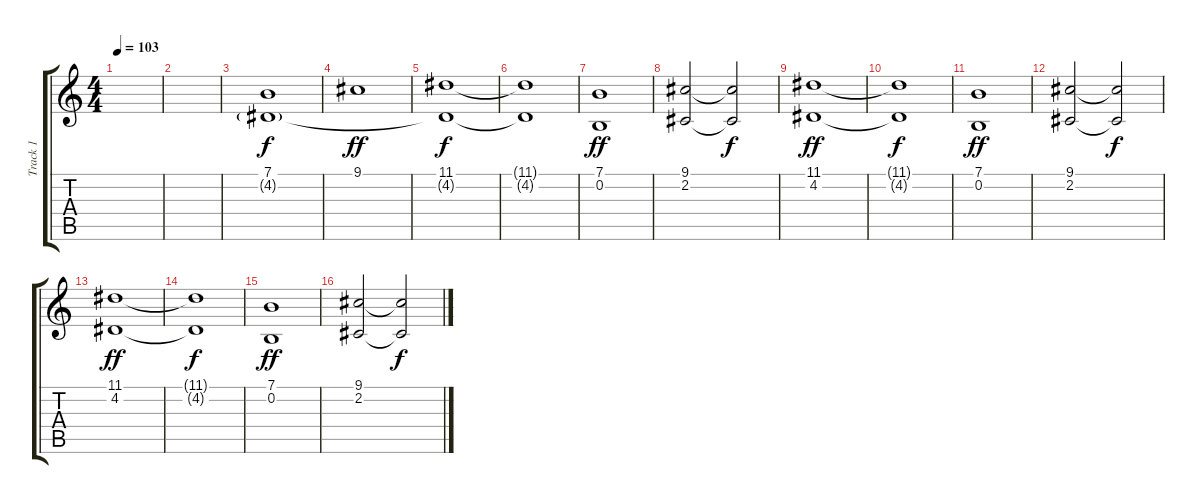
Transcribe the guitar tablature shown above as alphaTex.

\track ("Track 1" "Track 1") {instrument stringensemble1}
\staff {score tabs}
\tuning (E4 B3 G3 D3 A2 E2) {hide}
\ts (4 4)
\tempo 103
\clef g2
\ks c
|
|
(7.1 4.2{g}).1 |
9.1.1{dy ff} |
(11.1 4.2{t}).1{dy f} |
(11.1{t} 4.2{t}).1 |
(7.1 0.2).1{dy ff} |
(9.1 2.2).2 (9.1{t} 2.2{t}).2{dy f} |
(11.1 4.2).1{dy ff} |
(11.1{t} 4.2{t}).1{dy f} |
(7.1 0.2).1{dy ff} |
(9.1 2.2).2 (9.1{t} 2.2{t}).2{dy f} |
(11.1 4.2).1{dy ff} |
(11.1{t} 4.2{t}).1{dy f} |
(7.1 0.2).1{dy ff} |
(9.1 2.2).2 (9.1{t} 2.2{t}).2{dy f}
